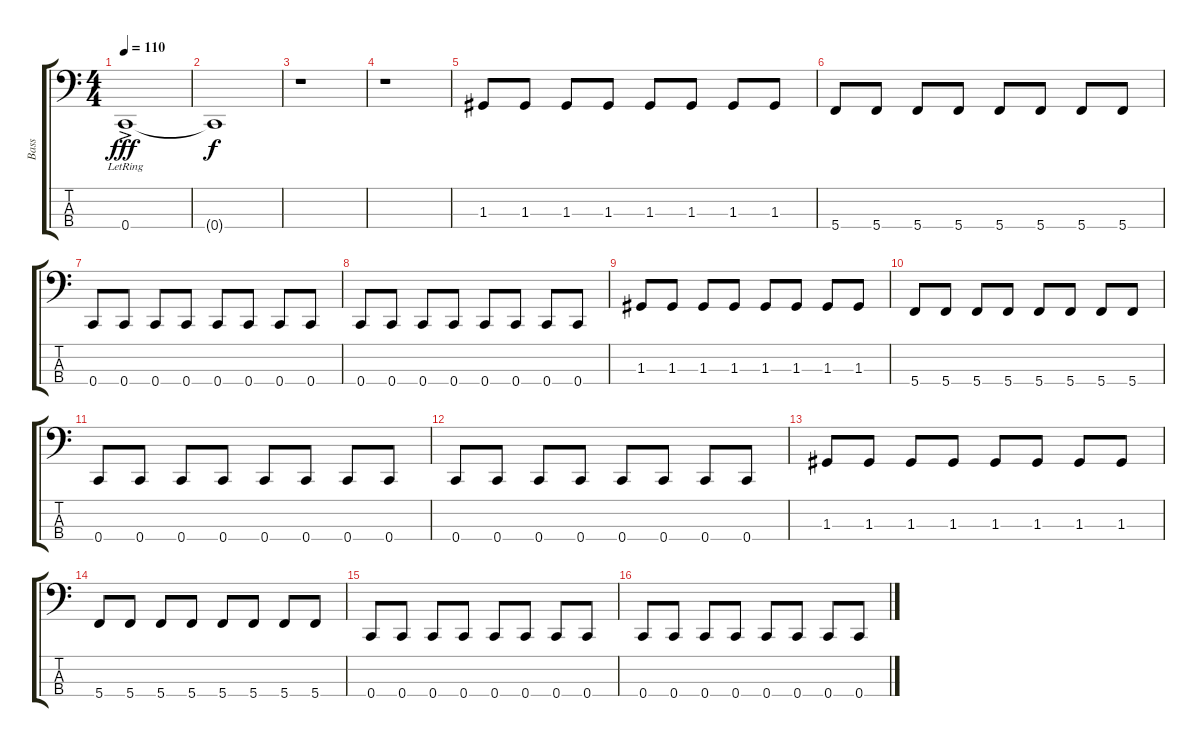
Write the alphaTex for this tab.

\track ("Bass" "Bass") {instrument electricbassfinger}
\staff {score tabs}
\tuning (F2 C2 G1 C1) {hide}
\ts (4 4)
\tempo 110
\clef f4
\ks c
0.4{ac lr}.1{dy fff instrument electricbassfinger} |
0.4{t}.1{dy f} |
r.1 |
r.1 |
1.3.8 1.3.8 1.3.8 1.3.8 1.3.8 1.3.8 1.3.8 1.3.8 |
5.4.8 5.4.8 5.4.8 5.4.8 5.4.8 5.4.8 5.4.8 5.4.8 |
0.4.8 0.4.8 0.4.8 0.4.8 0.4.8 0.4.8 0.4.8 0.4.8 |
0.4.8 0.4.8 0.4.8 0.4.8 0.4.8 0.4.8 0.4.8 0.4.8 |
1.3.8 1.3.8 1.3.8 1.3.8 1.3.8 1.3.8 1.3.8 1.3.8 |
5.4.8 5.4.8 5.4.8 5.4.8 5.4.8 5.4.8 5.4.8 5.4.8 |
0.4.8 0.4.8 0.4.8 0.4.8 0.4.8 0.4.8 0.4.8 0.4.8 |
0.4.8 0.4.8 0.4.8 0.4.8 0.4.8 0.4.8 0.4.8 0.4.8 |
1.3.8 1.3.8 1.3.8 1.3.8 1.3.8 1.3.8 1.3.8 1.3.8 |
5.4.8 5.4.8 5.4.8 5.4.8 5.4.8 5.4.8 5.4.8 5.4.8 |
0.4.8 0.4.8 0.4.8 0.4.8 0.4.8 0.4.8 0.4.8 0.4.8 |
0.4.8 0.4.8 0.4.8 0.4.8 0.4.8 0.4.8 0.4.8 0.4.8
